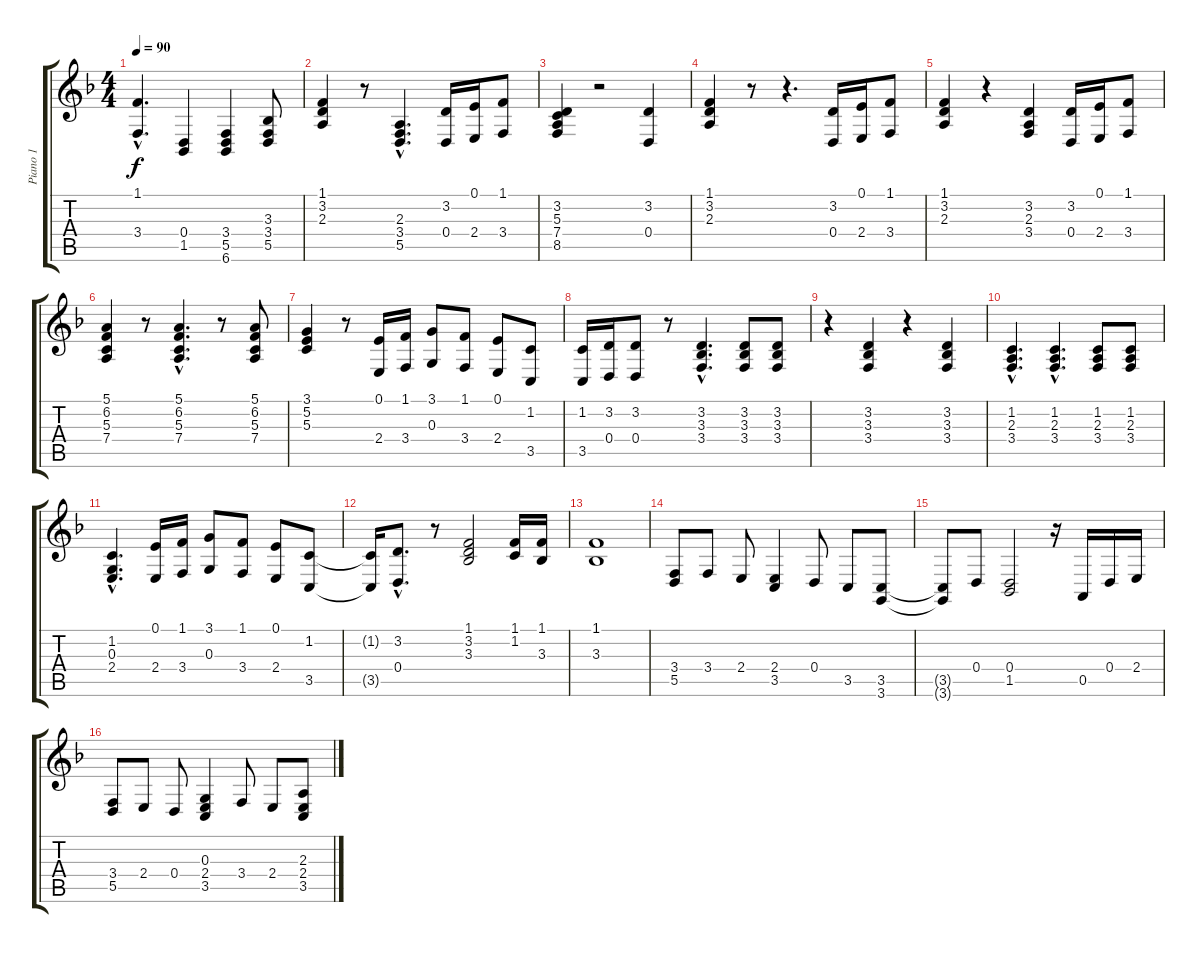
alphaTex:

\track ("Piano 1" "Piano 1") {instrument acousticgrandpiano}
\staff {score tabs}
\tuning (E4 B3 G3 D3 A2 E2) {hide}
\ts (4 4)
\tempo 90
\clef g2
\ks f
(1.1{hac t} 3.4{hac t}).4{d dy f} (0.4 1.5).4 (3.4 5.5 6.6).4 (3.3 3.4 5.5).8 |
(1.1 3.2 2.3).4 r.8 (2.3{hac} 3.4{hac} 5.5{hac}).4{d} (3.2 0.4).16 (0.1 2.4).16 (1.1 3.4).8 |
(3.2 5.3 7.4 8.5).4 r.2 (3.2 0.4).4 |
(1.1 3.2 2.3).4 r.8 r.4{d} (3.2 0.4).16 (0.1 2.4).16 (1.1 3.4).8 |
(1.1 3.2 2.3).4 r.4 (3.2 2.3 3.4).4 (3.2 0.4).16 (0.1 2.4).16 (1.1 3.4).8 |
(5.1 6.2 5.3 7.4).4 r.8 (5.1{hac} 6.2{hac} 5.3{hac} 7.4{hac}).4{d} r.8 (5.1 6.2 5.3 7.4).8 |
(3.1 5.2 5.3).4 r.8 (0.1 2.4).16 (1.1 3.4).16 (3.1 0.3).8 (1.1 3.4).8 (0.1 2.4).8 (1.2 3.5).8 |
(1.2 3.5).16 (3.2 0.4).16 (3.2 0.4).8 r.8 (3.2{hac} 3.3{hac} 3.4{hac}).4{d} (3.2 3.3 3.4).8 (3.2 3.3 3.4).8 |
r.4 (3.2 3.3 3.4).4 r.4 (3.2 3.3 3.4).4 |
(1.2{hac} 2.3{hac} 3.4{hac}).4{d} (1.2{hac} 2.3{hac} 3.4{hac}).4{d} (1.2 2.3 3.4).8 (1.2 2.3 3.4).8 |
(1.2{hac} 0.3{hac} 2.4{hac}).4{d} (0.1 2.4).16 (1.1 3.4).16 (3.1 0.3).8 (1.1 3.4).8 (0.1 2.4).8 (1.2 3.5).8 |
(1.2{t} 3.5{t}).16 (3.2{hac} 0.4{hac}).8{d} r.8 (1.1 3.2 3.3).2 (1.1 1.2).16 (1.1 3.3).16 |
(1.1 3.3).1 |
(3.4 5.5).8 3.4.8 2.4.8 (2.4 3.5).4 0.4.8 3.5.8 (3.5 3.6).8 |
(3.5{t} 3.6{t}).8 0.4.8 (0.4 1.5).2 r.16 0.5.16 0.4.16 2.4.16 |
(3.4 5.5).8 2.4.8 0.4.8 (0.3 2.4 3.5).4 3.4.8 2.4.8 (2.3 2.4 3.5).8
